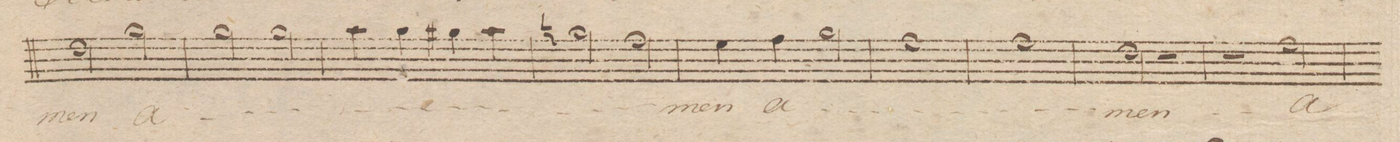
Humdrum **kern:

**kern	**text	**dynam
*I"Alto Solo	*	*
*clefC3	*	*
*k[]	*	*
*met(c|)	*	*
*M2/2	*	*
2e\	-men	.
2a\	A-	.
=234	=234	=234
2a\	.	.
2a\	.	.
=235	=235	=235
4b\	.	.
4a\	.	.
4a#X\	.	.
4b\	.	.
=236	=236	=236
2an\	.	.
2g\	.	.
=237	=237	=237
4f\	-men	.
4g\	A-	.
2a\	.	.
=238	=238	=238
1g\	.	.
=239	=239	=239
1g\	.	.
=240	=240	=240
2e\	-men	.
2r	.	.
=241	=241	=241
2r	.	.
2g\	A-	.
=242	=242	=242
*-	*-	*-
